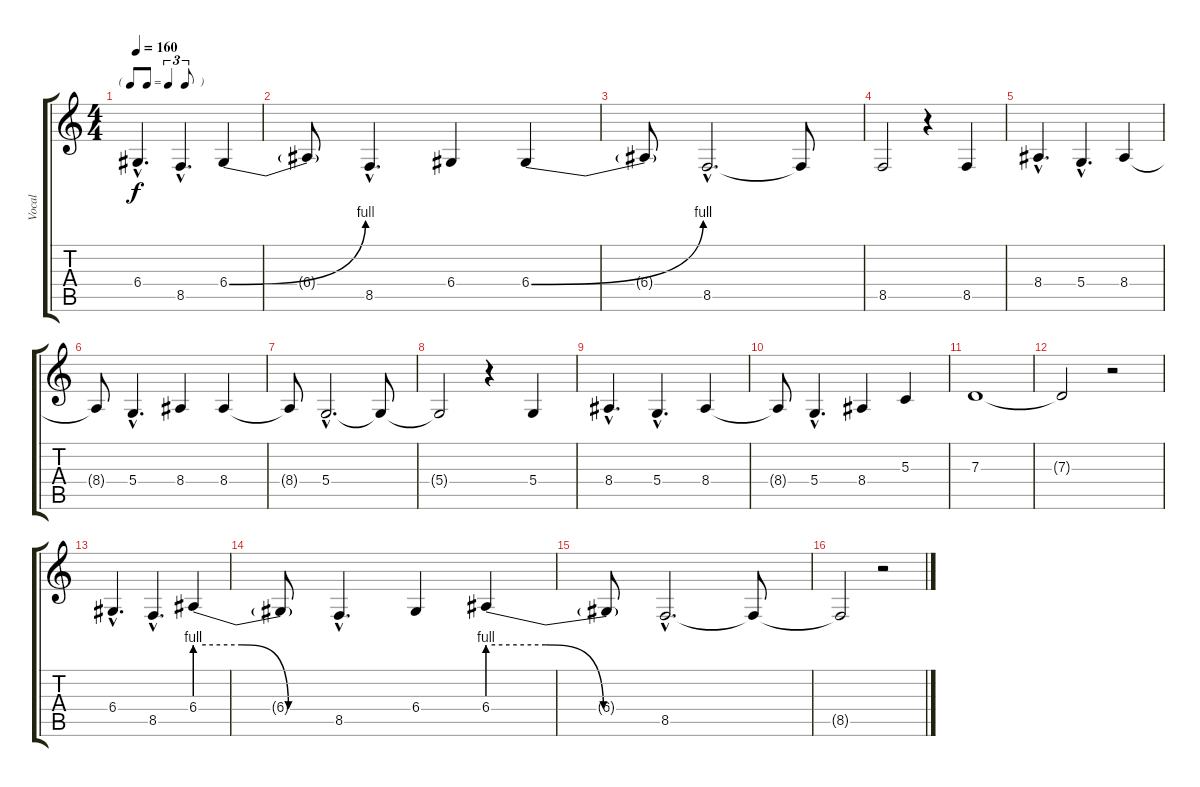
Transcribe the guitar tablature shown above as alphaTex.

\track ("Vocal" "Vocal") {instrument baritonesax}
\staff {score tabs}
\tuning (E4 B3 G3 D3 A2 E2) {hide}
\ts (4 4)
\tf triplet8th
\tempo 160
\clef g2
\ks c
6.4{hac}.4{d dy f} 8.5{hac}.4{d} 6.4{be (bend 0 0 60 4)}.4 |
6.4{t}.8 8.5{hac}.4{d} 6.4.4 6.4{be (bend 0 0 60 4)}.4 |
6.4{t}.8 8.5{hac}.2{d} 8.5{t}.8 |
8.5.2 r.4 8.5.4 |
8.4{hac}.4{d} 5.4{hac}.4{d} 8.4.4 |
8.4{t}.8 5.4{hac}.4{d} 8.4.4 8.4.4 |
8.4{t}.8 5.4{hac}.2{d} 5.4{t}.8 |
5.4{t}.2 r.4 5.4.4 |
8.4{hac}.4{d} 5.4{hac}.4{d} 8.4.4 |
8.4{t}.8 5.4{hac}.4{d} 8.4.4 5.3.4 |
7.3.1 |
7.3{t}.2 r.2 |
6.4{hac}.4{d} 8.5{hac}.4{d} 6.4{be (custom 0 4 20 4 40 0 60 0)}.4 |
6.4{t}.8 8.5{hac}.4{d} 6.4.4 6.4{be (custom 0 4 20 4 40 0 60 0)}.4 |
6.4{t}.8 8.5{hac}.2{d} 8.5{t}.8 |
8.5{t}.2 r.2
